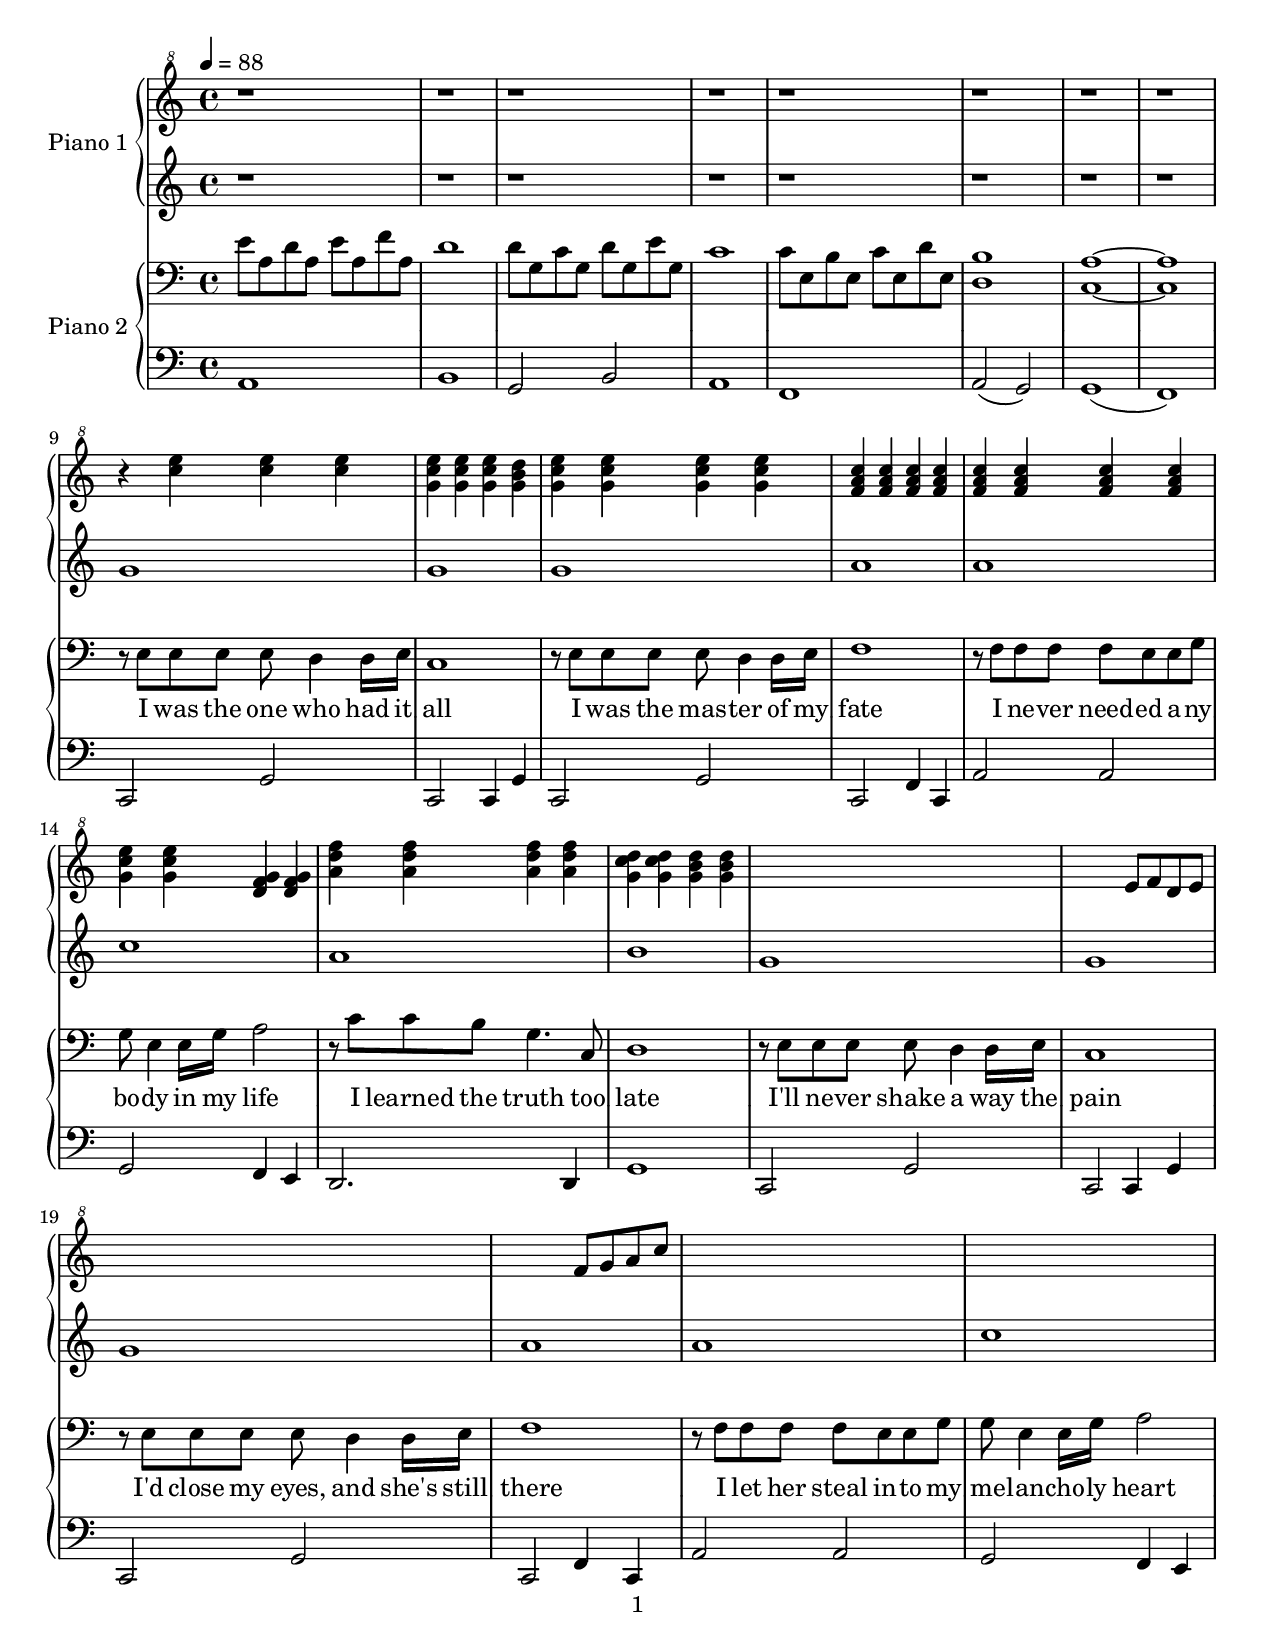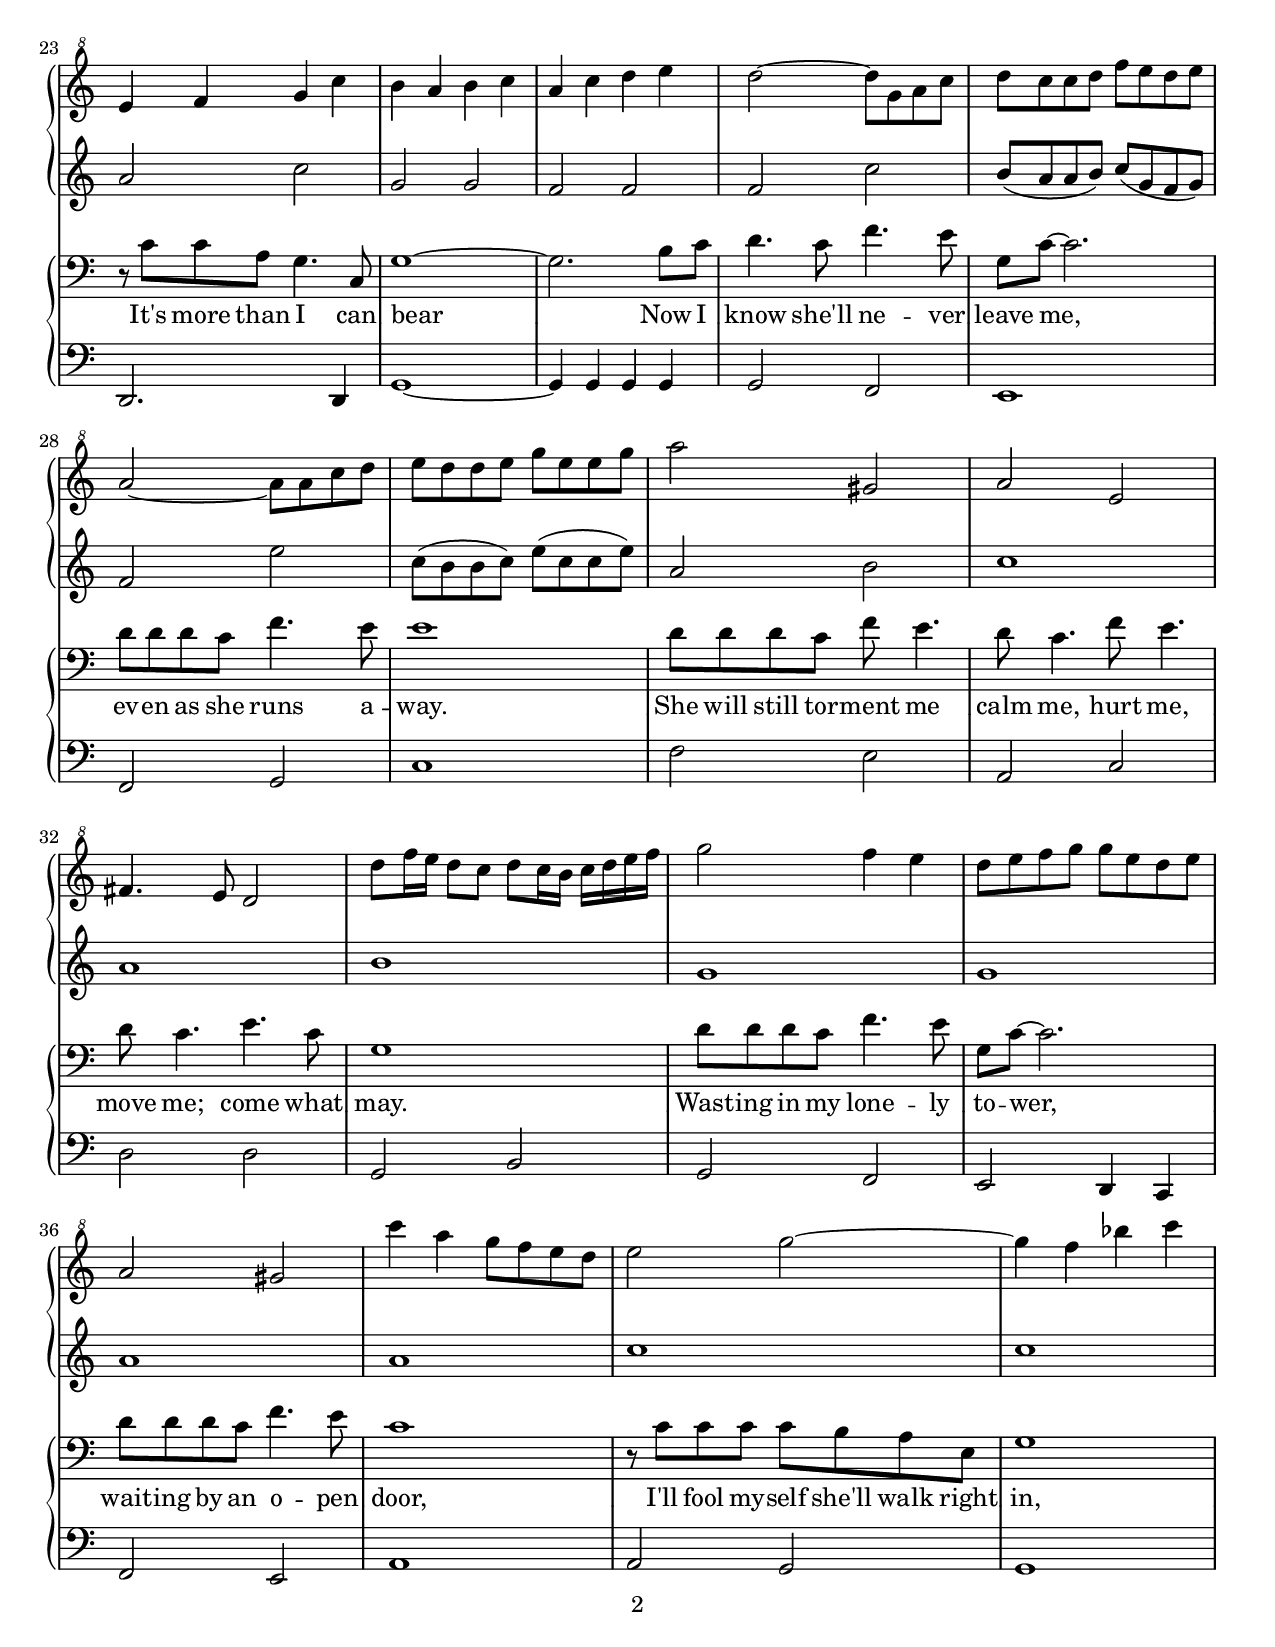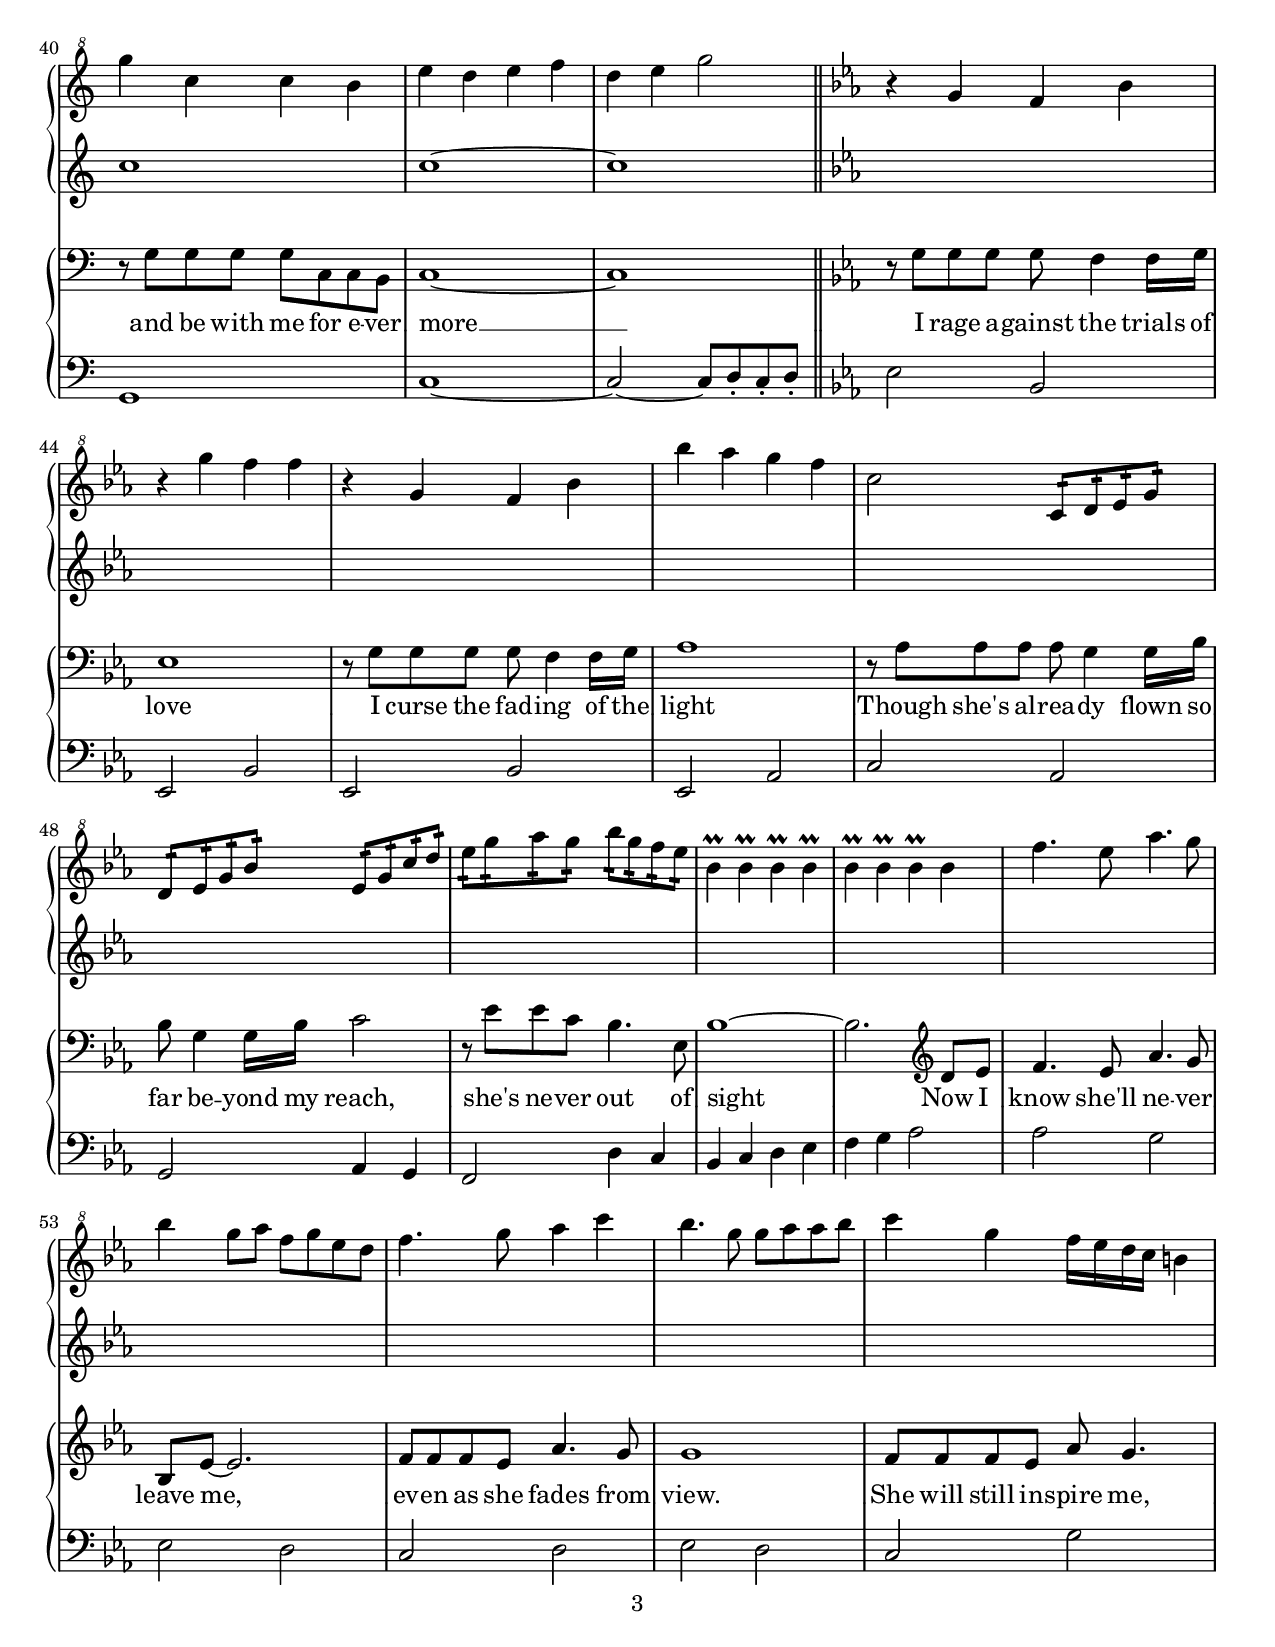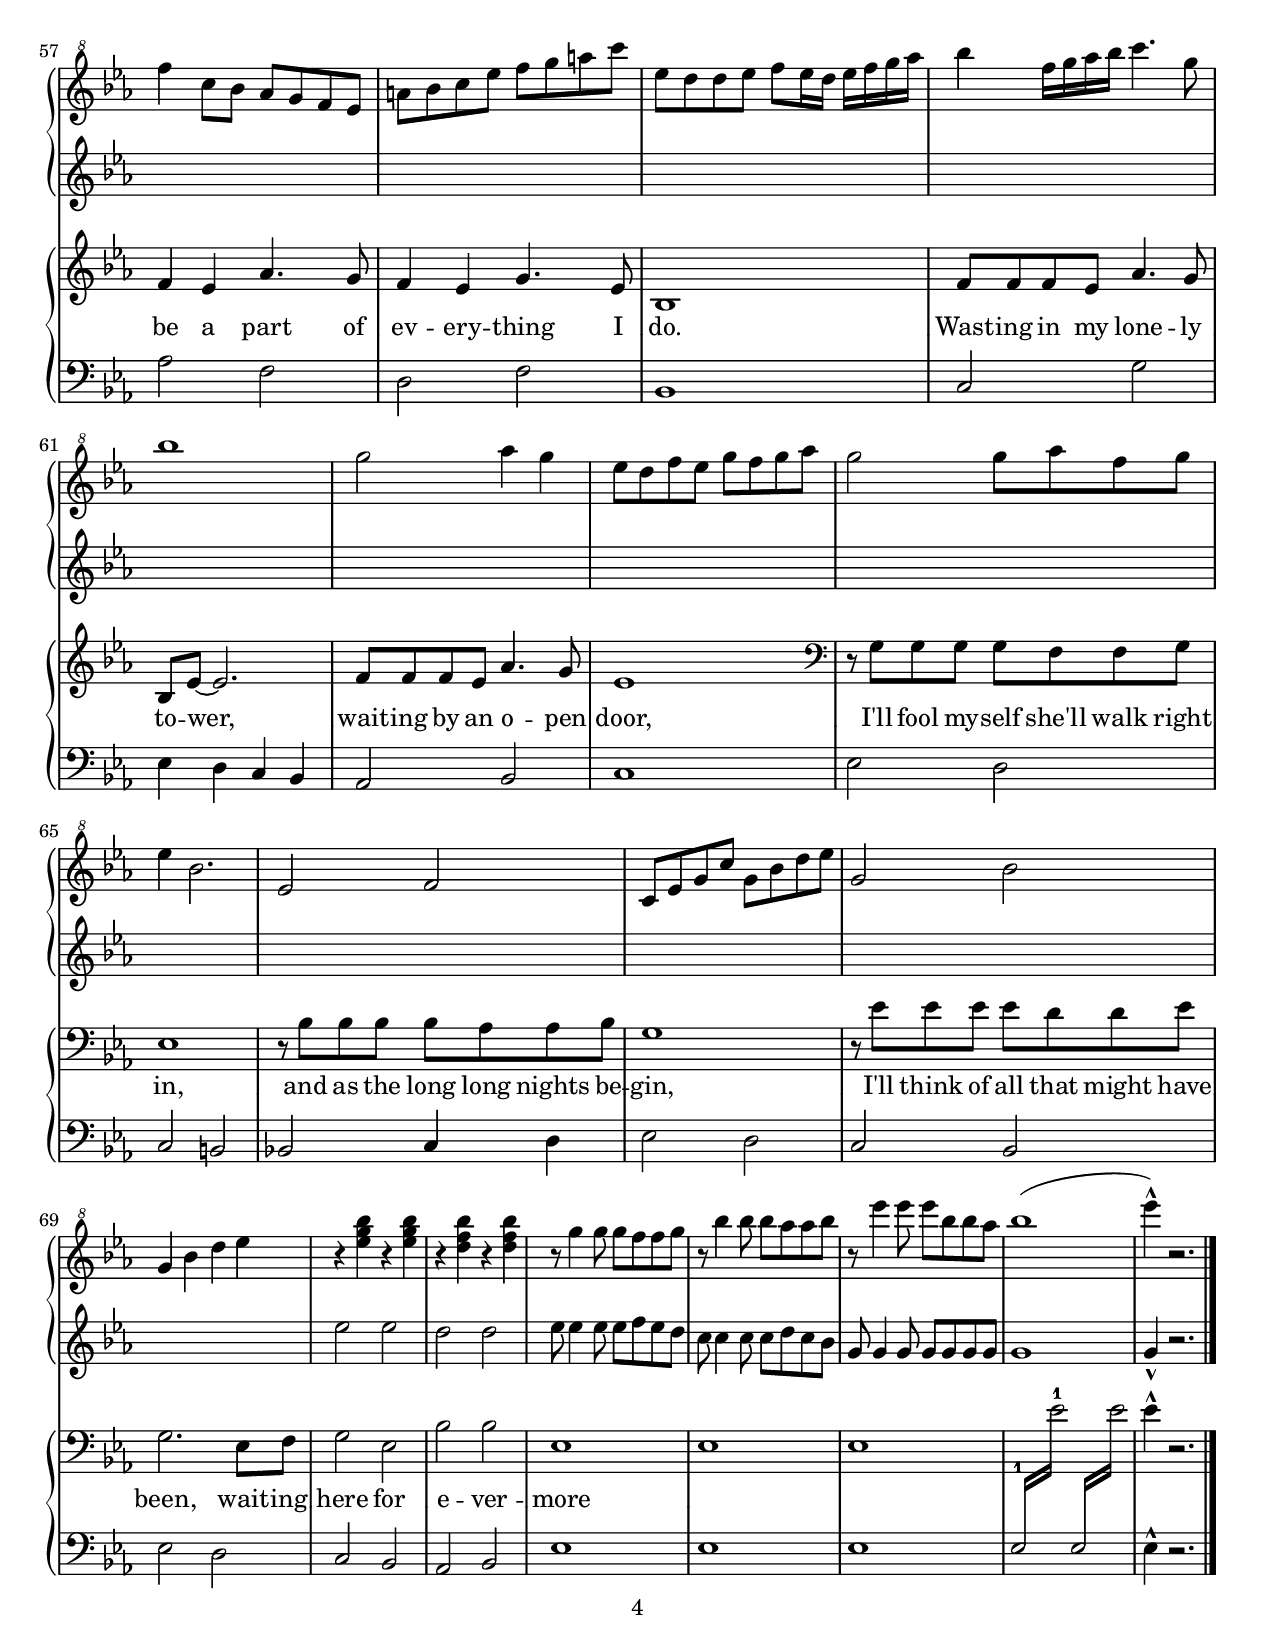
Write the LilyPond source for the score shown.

\version "2.14.1"

introPianoOneRight = \relative c'' {
  \tempo 4 = 88
  r1                                                                         |
  r1                                                                         |
  r1                                                                         |
  r1                                                                         |
  r1                                                                         |
  r1                                                                         |
  r1                                                                         |
  r1                                                                         |
}

introPianoOneLeft = \relative c''{
  r1                                                                         |
  r1                                                                         |
  r1                                                                         |
  r1                                                                         |
  r1                                                                         |
  r1                                                                         |
  r1                                                                         |
  r1                                                                         |
}

introPianoTwoRight = \relative c {
  e'8 a, d a e' a, f' a,                                                     |
  d1                                                                         |
  d8 g, c g d' g, e' g,                                                      |
  c1                                                                         |
  c8 e, b' e, c' e, d' e,                                                    |
  <d b'>1                                                                    |
  <c a'>1~                                                                   |
  <c a'>1                                                                    |
}

introPianoTwoLeft = \relative c {
  a1                                                                         |
  b1                                                                         |
  g2 b2                                                                      |
  a1                                                                         |
  f1                                                                         |
  a2( g2)                                                                    |
  g1(                                                                        |
  f1)                                                                        |
}

pianoOneRight = \relative c''' {
  % \key g \major

  % I was the one who had it all
  r4 <c e> <c e> <c e>                                                       |
  <g c e> <g c e> <g c e> <g b d>                                            |
  % I was the master was my fate
  <g c e> <g c e> <g c e> <g c e>                                            |
  <f a c> <f a c> <f a c> <f a c>                                            |
  % I never needed anybody in my life
  <f a c> <f a c> <f a c> <f a c>                                            |
  <g c e> <g c e> <g d f> <g d f>                                            |
  % I learned the truth too late
  <a d f> <a d f> <a d f> <a d f>                                            |
  <g c d> <g c d> <g b d> <g b d>                                            |

  % I'll never shake away the pain
  s1                                                                         |
  s2 e8 f d e                                                                |
  % I'd close my eyes, and she's still there
  s1                                                                         |
  s2 f8 g a c                                                                |
  % I let her steal into my melancholy heart
  s1                                                                         |
  s1                                                                         |
  % It's more than I can bear                
  e,4 f g c                                                                  |
  b a b c                                                                    |

  % ...Now I know she'll never
  a c d e                                                                    |
  d2~ d8 g, a c                                                              |
  % leave me, even as she runs a-
  d c c d f e d e                                                            |
  a,2~ a8 a c d                                                              |
  % -way.  She will still torment me
  e d d e g e e g                                                            |
  a2 gis,                                                                    |
  % calm me, hurt me, move me; come what
  a2 e2                                                                      |
  fis4. e8 d2                                                                |
  % may.  Wasting in my lonely           
  d'8 f16 e d8 c d c16 b c d e f                                             |
  g2 f4 e                                                                    |
  % tower, waiting by an open
  d8 e f g g e d e                                                           |
  a,2 gis                                                                    |
  % door, I'll fool myself she'll walk right
  c'4 a g8 f e d                                                             |
  e2 g2~                                                                     |
  % in, and be with me for ever-
  g4 f bes c                                                                 |
  g c, c b                                                                   |
  % more
  e d e f                                                                    |
  d e g2 \bar "||"                                                           |

  \key ees \major

  % I rage against the trials of love
  r4 g, f bes                                                                |
  r4 g' f f                                                                  |
  % I curse the fading of the light
  r4 g, f bes                                                                |
  bes' aes g f                                                               |
  % Though she's already flown so far beyond my reach,
  c2 c,8:16 d: ees: g:                                                       |
  d8:16 ees: g: bes: ees,: g: c: d:                                          |
  % she's never out of sight
  ees: g: aes: g: bes: g: f: ees:                                            |
  bes4\prall bes4\prall bes4\prall bes4\prall                                |

  % ...Now I know she'll never
  bes4\prall bes4\prall bes4\prall bes4                                      |
  f'4. ees8 aes4. g8                                                         |
  % leave me, even as she fades from
  bes4 g8 aes f g ees d                                                      |
  f4. g8 aes4 c                                                              |
  % view.  She will still inspire me,
  bes4. g8 g aes aes bes                                                     |
  c4 g f16 ees d c b4                                                        |
  % be a part of everything I
  f'4 c8 bes aes g f ees                                                     |
  a bes c ees f g a c                                                        |
  % do.  Wasting in my lonely
  ees,8 d d ees f ees16 d ees f g aes                                        |
  bes4 f16 g aes bes c4. g8                                                  |
  % tower, waiting by an open
  bes1                                                                       |
  g2 aes4 g                                                                  |
  % door, I'll fool myself she'll walk right
  ees8 d f ees g f g aes                                                     |
  g2 g8 aes f g                                                              |
  % in, and as the long long nights be-
  ees4 bes2.                                                                 |
  ees,2 f                                                                    |
  % -gin, I'll think of all that might have
  c8 ees g c g bes d ees                                                     |
  g,2 bes                                                                    |
  % been, waiting here for
  g4 bes d ees                                                               |
  r <ees g bes> r <ees g bes>                                                |
  % evermore
  r <d f bes> r <d f bes>                                                    |
  r8 g4 g8 g f f g                                                           |
  % --     
  r8 bes4 bes8 bes aes aes bes                                               |
  r8 ees4 ees8 ees bes bes aes                                               |
  % --     
  bes1(                                                                      |
  ees4)\marcato r2.                                                          |
}

pianoOneLeft = \relative c' {
  % \key g \major

  % I was the one who had it all
  g'1                                                                        |
  g                                                                          |
  % I was the master was my fate
  g                                                                          |
  a                                                                          |
  % I never needed anybody in my life
  a                                                                          |
  c                                                                          |
  % I learned the truth too late
  a                                                                          |
  b                                                                          |

  % I'll never shake away the pain
  g                                                                          |
  g                                                                          |
  % I'd close my eyes, and she's still there
  g                                                                          |
  a                                                                          |
  % I let her steal into my melancholy heart
  a                                                                          |
  c                                                                          |
  % It's more than I can bear                
  a2 c                                                                       |
  g g                                                                        |

  % ...Now I know she'll never
  f f                                                                        |
  f c'                                                                       |
  % leave me, even as she runs a-
  b8( a a b) c( g f g)                                                       |
  f2 e'                                                                      |
  % -way.  She will still torment me
  c8( b b c) e( c c e)                                                       |
  a,2 b                                                                      |
  % calm me, hurt me, move me; come what
  c1                                                                         |
  a                                                                          |
  % may.  Wasting in my lonely           
  b                                                                          |
  g                                                                          |
  % tower, waiting by an open
  g                                                                          |
  a                                                                          |
  % door, I'll fool myself she'll walk right
  a                                                                          |
  c                                                                          |
  % in, and be with me for ever-
  c                                                                          |
  c                                                                          |
  % more
  c~                                                                         |
  c \bar "||"                                                                |

  \key ees \major

  % I rage against the trials of love
  s1                                                                         |
  s1                                                                         |
  % I curse the fading of the light
  s1                                                                         |
  s1                                                                         |
  % Though she's already flown so far beyond my reach,
  s1                                                                         |
  s1                                                                         |
  % she's never out of sight
  s1                                                                         |
  s1                                                                         |

  % ...Now I know she'll never
  s1                                                                         |
  s1                                                                         |
  % leave me, even as she fades from
  s1                                                                         |
  s1                                                                         |
  % view.  She will still inspire me,
  s1                                                                         |
  s1                                                                         |
  % be a part of everything I
  s1                                                                         |
  s1                                                                         |
  % do.  Wasting in my lonely
  s1                                                                         |
  s1                                                                         |
  % tower, waiting by an open
  s1                                                                         |
  s1                                                                         |
  % door, I'll fool myself she'll walk right
  s1                                                                         |
  s1                                                                         |
  % in, and as the long long nights be-
  s1                                                                         |
  s1                                                                         |
  % -gin, I'll think of all that might have
  s1                                                                         |
  s1                                                                         |
  % been, waiting here for
  s1                                                                         |
  ees2 ees                                                                   |
  % evermore
  d d                                                                        |
  ees8 ees4 ees8 ees f ees d                                                 |
  % --     
  c c4 c8 c d c bes                                                          |
  g g4 g8 g g g g                                                            |
  % --     
  g1                                                                         |
  g4\marcato r2.                                                             |
}

pianoTwoRight = \relative c {
  % \key g \major

  % I was the one who had it all
  r8 e e e e d4 d16 e16                                                      |
  c1                                                                         |
  % I was the master was my fate
  r8 e e e e d4 d16 e16                                                      |
  f1                                                                         |
  % I never needed anybody in my life
  r8 f f f f e e g                                                           |
  g e4 e16 g16 a2                                                            |
  % I learned the truth too late
  r8 c c b g4. c,8                                                           |
  d1                                                                         |

  % I'll never shake away the pain
  r8 e e e e d4 d16 e16                                                      |
  c1                                                                         |
  % I'd close my eyes, and she's still there
  r8 e e e e d4 d16 e16                                                      |
  f1                                                                         |
  % I let her steal into my melancholy heart
  r8 f f f f e e g                                                           |
  g e4 e16 g16 a2                                                            |
  % It's more than I can bear                
  r8 c c a g4. c,8                                                           |
  g'1~                                                                       |

  % ...Now I know she'll never
  g2. b8 c                                                                   |
  d4. c8 f4. e8                                                              |
  % leave me, even as she runs a-
  g,8 c8~ c2.                                                                |
  d8 d d c f4. e8                                                            |
  % -way.  She will still torment me
  e1                                                                         |
  d8 d d c f e4.                                                             |
  % calm me, hurt me, move me; come what
  d8 c4. f8 e4.                                                              |
  d8 c4. e4. c8                                                              |
  % may.  Wasting in my lonely           
  g1                                                                         |
  d'8 d d c f4. e8                                                           |
  % tower, waiting by an open
  g,8 c8~ c2.                                                                |
  d8 d d c f4. e8                                                            |
  % door, I'll fool myself she'll walk right
  c1                                                                         |
  r8 c c c c b a e                                                           |
  % in, and be with me for ever-
  g1                                                                         |
  r8 g g g g c, c b                                                          |
  % more
  c1~                                                                        |
  c1 \bar "||"                                                               |

  \key ees \major

  % I rage against the trials of love
  r8 g' g g g f4 f16 g16                                                     |
  ees1                                                                       |
  % I curse the fading of the light
  r8 g g g g f4 f16 g16                                                      |
  aes1                                                                       |
  % Though she's already flown so far beyond my reach,
  r8 aes aes aes aes g4 g16 bes16                                            |
  bes8 g4 g16 bes16 c2                                                       |
  % she's never out of sight
  r8 ees ees c bes4. ees,8                                                   |
  bes'1~                                                                     |

  % ...Now I know she'll never
  bes2. \clef treble d8 ees                                                  |
  f4. ees8 aes4. g8                                                          |
  % leave me, even as she fades from
  bes,8 ees8~ ees2.                                                          |
  f8 f f ees aes4. g8                                                        |
  % view.  She will still inspire me,
  g1                                                                         |
  f8 f f ees aes g4.                                                         |
  % be a part of everything I
  f4 ees aes4. g8                                                            |
  f4 ees g4. ees8                                                          |
  % do.  Wasting in my lonely
  bes1                                                                       |
  f'8 f f ees aes4. g8                                                       |
  % tower, waiting by an open
  bes,8 ees8~ ees2.                                                          |
  f8 f f ees aes4. g8                                                        |
  % door, I'll fool myself she'll walk right
  ees1                                                                       |

  \clef bass

  r8 g, g g g f f g                                                          |
  % in, and as the long long nights be-
  ees1                                                                       |
  r8 bes' bes bes bes aes aes bes                                            |
  % -gin, I'll think of all that might have
  g1                                                                         |
  r8 ees' ees ees ees d d ees                                                |
  % been, waiting here for
  g,2. ees8 f                                                                |
  g2 ees                                                                     |
  % evermore
  bes' bes                                                                   |
  ees,1                                                                      |
  % --     
  ees1                                                                       |
  ees1                                                                       |
  % --     
  s1                                                                         |
  ees'4\marcato r2. \bar "|."                                                |
}

pianoTwoLeft = \relative c, {
  % \key g \major

  % I was the one who had it all
  c2 g'                                                                      |
  c,2 c4 g'                                                                  |
  % I was the master was my fate
  c,2 g'                                                                     |
  c,2 f4 c                                                                   |
  % I never needed anybody in my life
  a'2 a                                                                      |
  g f4 e                                                                     |
  % I learned the truth too late
  d2. d4                                                                     |
  g1                                                                         |

  % I'll never shake away the pain
  c,2 g'                                                                     |
  c,2 c4 g'                                                                  |
  % I'd close my eyes, and she's still there
  c,2 g'                                                                     |
  c,2 f4 c                                                                   |
  % I let her steal into my melancholy heart
  a'2 a                                                                      |
  g f4 e                                                                     |
  % It's more than I can bear                
  d2. d4                                                                     |
  g1~                                                                        |

  % ...Now I know she'll never
  g4 g g g                                                                   |
  g2 f2                                                                      |
  % leave me, even as she runs a-
  e1                                                                         |
  f2 g                                                                       |
  % -way.  She will still torment me
  c1                                                                         |
  f2 e                                                                       |
  % calm me, hurt me, move me; come what
  a,2 c                                                                      |
  d d                                                                        |
  % may.  Wasting in my lonely           
  g, b                                                                       |
  g f                                                                        |
  % tower, waiting by an open
  e d4 c                                                                     |
  f2 e                                                                       |
  % door, I'll fool myself she'll walk right
  a1                                                                         |
  a2 g                                                                       |
  % in, and be with me for ever-
  g1                                                                         |
  g1                                                                         |
  % more
  c1~                                                                        |
  c2~ c8 d-. c-. d-. \bar "||"                                               |

  \key ees \major

  % I rage against the trials of love
  ees2 bes                                                                   |
  ees, bes'                                                                  |
  % I curse the fading of the light
  ees, bes'                                                                  |
  ees, aes                                                                   |
  % Though she's already flown so far beyond my reach,
  c aes                                                                      |
  g aes4 g                                                                   |
  % she's never out of sight
  f2 d'4 c                                                                   |
  bes c d ees                                                                |

  % ...Now I know she'll never
  f g aes2                                                                   |
  aes g                                                                      |
  % leave me, even as she fades from
  ees d                                                                      |
  c d                                                                        |
  % view.  She will still inspire me,
  ees d                                                                      |
  c g'                                                                       |
  % be a part of everything I
  aes f                                                                      |
  d f                                                                        |
  % do.  Wasting in my lonely
  bes,1                                                                      |
  c2 g'                                                                      |
  % tower, waiting by an open
  ees4 d c bes                                                               |
  aes2 bes                                                                   |
  % door, I'll fool myself she'll walk right
  c1                                                                         |
  ees2 d                                                                     |
  % in, and as the long long nights be-
  c b                                                                        |
  bes! c4 d                                                                  |
  % -gin, I'll think of all that might have
  ees2 d                                                                     |
  c bes                                                                      |
  % been, waiting here for
  ees d                                                                      |
  c bes                                                                      |
  % evermore
  aes bes                                                                    |
  ees1                                                                       |
  % --     
  ees1                                                                       |
  ees1                                                                       |
  % --     
  \repeat tremolo 4 { ees16-1 \change Staff = "pianoTwoRight" ees'-1 }
  \change Staff = "pianoTwoLeft"
  \repeat tremolo 4 { ees, \change Staff = "pianoTwoRight" ees' }            |
  \change Staff = "pianoTwoLeft"
  ees,4\marcato r2. \bar "|."                                                |
}

text = \lyricmode {
  I was the one who had it | all                                             |
  I was the mas -- ter of my | fate                                          |
  I ne -- ver need -- ed a -- ny | bo -- dy in my life                       |
  I learned the truth too | late                                             |
  I'll ne -- ver shake a way the | pain                                      |
  I'd close my eyes, and she's still | there                                 |
  I let her steal in -- to my | me -- lan -- cho -- ly heart                 |
  It's more than I can | bear                                                |
  Now I | know she'll ne -- ver                                              |
  leave me, | ev -- en as she runs a --                                      |
  way. | She will still tor -- ment me                                       |
  calm me, hurt me, | move me; come what                                     |
  may. | Wast -- ing in my lone -- ly                                        |
  to -- wer, | wait -- ing by an o -- pen                                    |
  door, | I'll fool my -- self she'll walk right                             |
  in, | and be with me for e -- ver                                          |
  more __ |                                                                  |
  I rage a -- gainst the trials of | love                                    |
  I curse the fad -- ing of the | light                                      |
  Though she's al -- rea -- dy flown so | far be -- yond my reach,           |
  she's ne -- ver out of | sight                                             |
  Now I | know she'll ne -- ver                                              |
  leave me, | ev -- en as she fades from                                     |
  view. | She will still in -- spire me,                                     |
  be a part of | ev -- ery -- thing I                                        |
  do. | Wast -- ing in my lone -- ly                                         |
  to -- wer, | wait -- ing by an o -- pen                                    |
  door, | I'll fool my -- self she'll walk right                             |
  in, | and as the long long nights be --                                    |
  gin, | I'll think of all that might have                                   |
  been, wait -- ing | here for                                               |
  e -- ver -- | more                                                         |
}

\paper {
  #(set-paper-size "letter")
  print-page-number = ##f
  oddFooterMarkup = \markup {
    \fill-line {
      \fromproperty #'page:page-number-string
    }
  }
  evenFooterMarkup = \markup {
    \fill-line {
      \fromproperty #'page:page-number-string
    }
  }
}

\score {
  <<
    \new PianoStaff <<
      \set PianoStaff.instrumentName = "Piano 1"
      \new Staff = "pianoOneRight" {
        \clef "treble^8"
        \introPianoOneRight
        \pianoOneRight
      }
      \new Staff = "pianoOneLeft" {
        \clef treble
        \introPianoOneLeft
        \pianoOneLeft
      }
    >>
    \new PianoStaff <<
      \set PianoStaff.instrumentName = "Piano 2"
      \new Staff = pianoTwoRight {
        \clef bass
        \introPianoTwoRight
        \new Voice = voice {
          \pianoTwoRight
        }
      }
      \new Lyrics \lyricsto voice \text
      \new Staff = pianoTwoLeft {
        \clef bass
        \introPianoTwoLeft
        \clef bass %TODO: remove when we are done with demo
        \pianoTwoLeft
      }
    >>
  >>
  \layout {
    \context {
      \GrandStaff
      \accepts "Lyrics"
    }
    \context {
      \Lyrics
      \consists "Bar_engraver"
    }
  }
}
